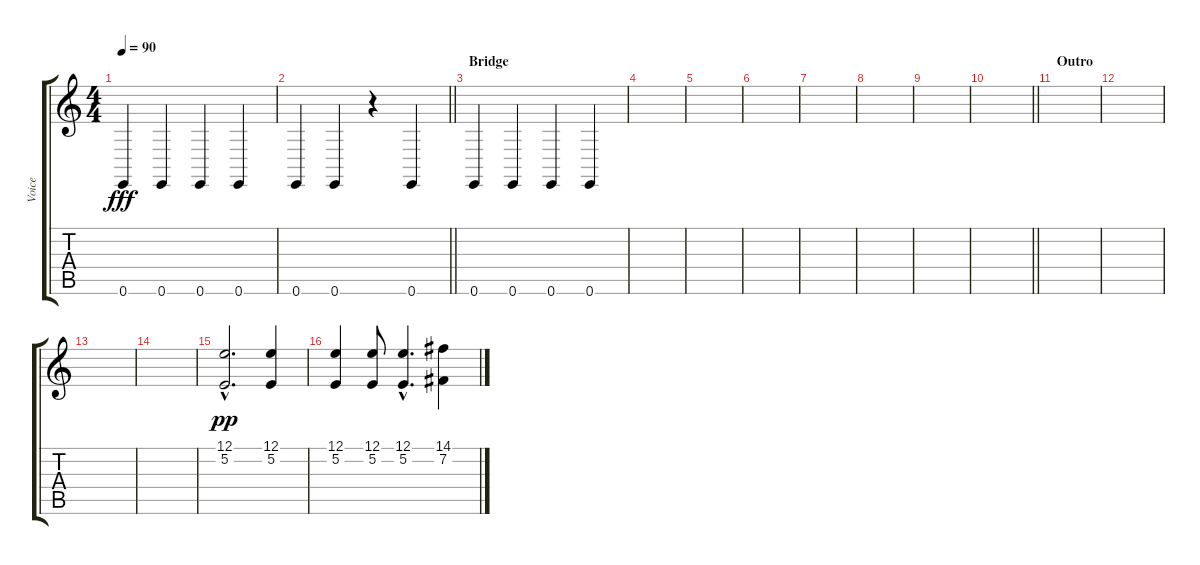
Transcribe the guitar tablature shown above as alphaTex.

\track ("Voice" "Voice") {instrument choiraahs}
\staff {score tabs}
\tuning (E4 B3 G3 D3 A2 E2) {hide}
\ts (4 4)
\tempo 90
\clef g2
\ks c
0.6.4{dy fff} 0.6.4 0.6.4 0.6.4 |
\barLineRight lightlight
0.6.4 0.6.4 r.4 0.6.4 |
\section ("" "Bridge")
0.6.4 0.6.4 0.6.4 0.6.4 |
|
|
|
|
|
|
\barLineRight lightlight
|
\section ("" "Outro")
|
|
|
|
(12.1{hac} 5.2{hac}).2{d dy pp} (12.1 5.2).4 |
(12.1 5.2).4 (12.1 5.2).8 (12.1{hac} 5.2{hac}).4{d} (14.1 7.2).4
